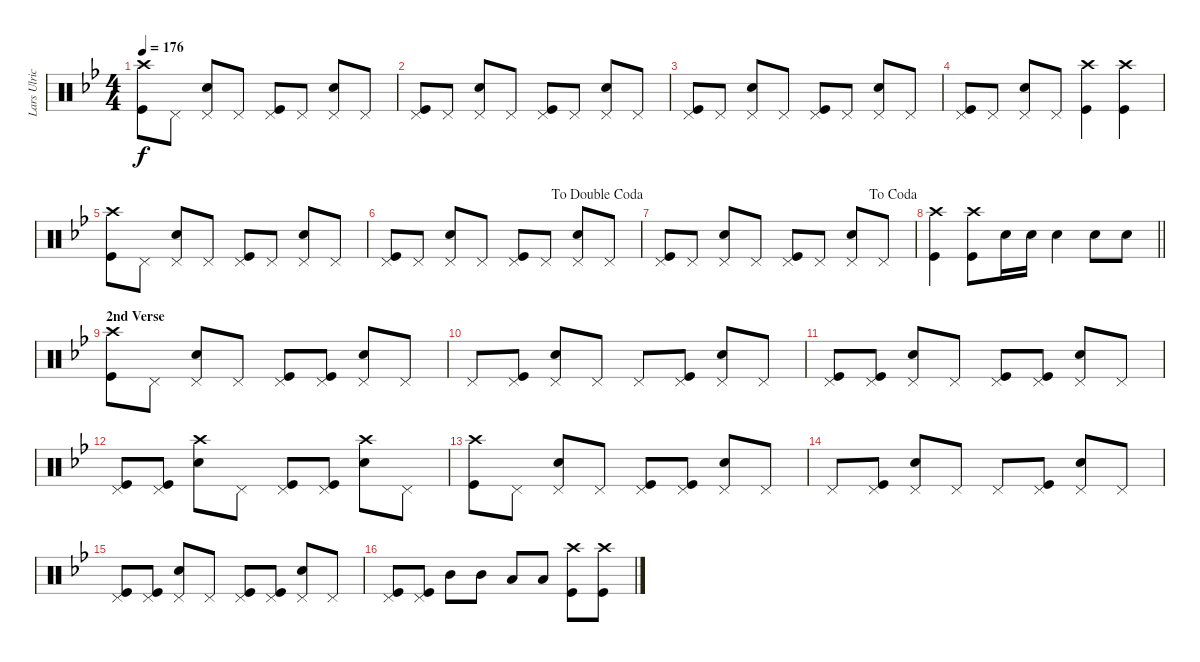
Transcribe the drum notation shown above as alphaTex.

\track ("Lars Ulrich" "Lars Ulric") {instrument percussion}
\staff {score}
\articulation defaults
\ts (4 4)
\tempo 176
\clef neutral
\ks bb
("Crash high (hit)" "Kick (hit)").8{dy f} "Pedal Hi-Hat (hit)".8 ("Pedal Hi-Hat (hit)" "Snare (hit) 2").8 "Pedal Hi-Hat (hit)".8 ("Pedal Hi-Hat (hit)" "Kick (hit)").8 "Pedal Hi-Hat (hit)".8 ("Pedal Hi-Hat (hit)" "Snare (hit) 2").8 "Pedal Hi-Hat (hit)".8 |
("Pedal Hi-Hat (hit)" "Kick (hit)").8 "Pedal Hi-Hat (hit)".8 ("Pedal Hi-Hat (hit)" "Snare (hit) 2").8 "Pedal Hi-Hat (hit)".8 ("Pedal Hi-Hat (hit)" "Kick (hit)").8 "Pedal Hi-Hat (hit)".8 ("Pedal Hi-Hat (hit)" "Snare (hit) 2").8 "Pedal Hi-Hat (hit)".8 |
("Pedal Hi-Hat (hit)" "Kick (hit)").8 "Pedal Hi-Hat (hit)".8 ("Pedal Hi-Hat (hit)" "Snare (hit) 2").8 "Pedal Hi-Hat (hit)".8 ("Pedal Hi-Hat (hit)" "Kick (hit)").8 "Pedal Hi-Hat (hit)".8 ("Pedal Hi-Hat (hit)" "Snare (hit) 2").8 "Pedal Hi-Hat (hit)".8 |
("Pedal Hi-Hat (hit)" "Kick (hit)").8 "Pedal Hi-Hat (hit)".8 ("Pedal Hi-Hat (hit)" "Snare (hit) 2").8 "Pedal Hi-Hat (hit)".8 ("Crash high (hit)" "Kick (hit)").4 ("Crash high (hit)" "Kick (hit)").4 |
("Crash high (hit)" "Kick (hit)").8 "Pedal Hi-Hat (hit)".8 ("Pedal Hi-Hat (hit)" "Snare (hit) 2").8 "Pedal Hi-Hat (hit)".8 ("Pedal Hi-Hat (hit)" "Kick (hit)").8 "Pedal Hi-Hat (hit)".8 ("Pedal Hi-Hat (hit)" "Snare (hit) 2").8 "Pedal Hi-Hat (hit)".8 |
\jump dadoublecoda
("Pedal Hi-Hat (hit)" "Kick (hit)").8 "Pedal Hi-Hat (hit)".8 ("Pedal Hi-Hat (hit)" "Snare (hit) 2").8 "Pedal Hi-Hat (hit)".8 ("Pedal Hi-Hat (hit)" "Kick (hit)").8 "Pedal Hi-Hat (hit)".8 ("Pedal Hi-Hat (hit)" "Snare (hit) 2").8 "Pedal Hi-Hat (hit)".8 |
\jump dacoda
("Pedal Hi-Hat (hit)" "Kick (hit)").8 "Pedal Hi-Hat (hit)".8 ("Pedal Hi-Hat (hit)" "Snare (hit) 2").8 "Pedal Hi-Hat (hit)".8 ("Pedal Hi-Hat (hit)" "Kick (hit)").8 "Pedal Hi-Hat (hit)".8 ("Pedal Hi-Hat (hit)" "Snare (hit) 2").8 "Pedal Hi-Hat (hit)".8 |
\barLineRight lightlight
("Crash high (hit)" "Kick (hit)").4 ("Crash high (hit)" "Kick (hit)").8 "Snare (hit) 2".16 "Snare (hit) 2".16 "Snare (hit) 2".4 "Snare (hit) 2".8 "Snare (hit) 2".8 |
\section ("" "2nd Verse")
("Crash high (hit)" "Kick (hit)").8 "Pedal Hi-Hat (hit)".8 ("Pedal Hi-Hat (hit)" "Snare (hit) 2").8 "Pedal Hi-Hat (hit)".8 ("Pedal Hi-Hat (hit)" "Kick (hit)").8 ("Pedal Hi-Hat (hit)" "Kick (hit)").8 ("Pedal Hi-Hat (hit)" "Snare (hit) 2").8 "Pedal Hi-Hat (hit)".8 |
"Pedal Hi-Hat (hit)".8 ("Pedal Hi-Hat (hit)" "Kick (hit)").8 ("Pedal Hi-Hat (hit)" "Snare (hit) 2").8 "Pedal Hi-Hat (hit)".8 "Pedal Hi-Hat (hit)".8 ("Pedal Hi-Hat (hit)" "Kick (hit)").8 ("Pedal Hi-Hat (hit)" "Snare (hit) 2").8 "Pedal Hi-Hat (hit)".8 |
("Pedal Hi-Hat (hit)" "Kick (hit)").8 ("Pedal Hi-Hat (hit)" "Kick (hit)").8 ("Pedal Hi-Hat (hit)" "Snare (hit) 2").8 "Pedal Hi-Hat (hit)".8 ("Pedal Hi-Hat (hit)" "Kick (hit)").8 ("Pedal Hi-Hat (hit)" "Kick (hit)").8 ("Pedal Hi-Hat (hit)" "Snare (hit) 2").8 "Pedal Hi-Hat (hit)".8 |
("Pedal Hi-Hat (hit)" "Kick (hit)").8 ("Pedal Hi-Hat (hit)" "Kick (hit)").8 ("Crash high (hit)" "Snare (hit) 2").8 "Pedal Hi-Hat (hit)".8 ("Pedal Hi-Hat (hit)" "Kick (hit)").8 ("Pedal Hi-Hat (hit)" "Kick (hit)").8 ("Crash high (hit)" "Snare (hit) 2").8 "Pedal Hi-Hat (hit)".8 |
("Crash high (hit)" "Kick (hit)").8 "Pedal Hi-Hat (hit)".8 ("Pedal Hi-Hat (hit)" "Snare (hit) 2").8 "Pedal Hi-Hat (hit)".8 ("Pedal Hi-Hat (hit)" "Kick (hit)").8 ("Pedal Hi-Hat (hit)" "Kick (hit)").8 ("Pedal Hi-Hat (hit)" "Snare (hit) 2").8 "Pedal Hi-Hat (hit)".8 |
"Pedal Hi-Hat (hit)".8 ("Pedal Hi-Hat (hit)" "Kick (hit)").8 ("Pedal Hi-Hat (hit)" "Snare (hit) 2").8 "Pedal Hi-Hat (hit)".8 "Pedal Hi-Hat (hit)".8 ("Pedal Hi-Hat (hit)" "Kick (hit)").8 ("Pedal Hi-Hat (hit)" "Snare (hit) 2").8 "Pedal Hi-Hat (hit)".8 |
("Pedal Hi-Hat (hit)" "Kick (hit)").8 ("Pedal Hi-Hat (hit)" "Kick (hit)").8 ("Pedal Hi-Hat (hit)" "Snare (hit) 2").8 "Pedal Hi-Hat (hit)".8 ("Pedal Hi-Hat (hit)" "Kick (hit)").8 ("Pedal Hi-Hat (hit)" "Kick (hit)").8 ("Pedal Hi-Hat (hit)" "Snare (hit) 2").8 "Pedal Hi-Hat (hit)".8 |
("Pedal Hi-Hat (hit)" "Kick (hit)").8 ("Pedal Hi-Hat (hit)" "Kick (hit)").8 "Mid Tom (hit)".8 "Mid Tom (hit)".8 "Low Tom (hit)".8 "Low Tom (hit)".8 ("Crash high (hit)" "Kick (hit)").8 ("Crash high (hit)" "Kick (hit)").8
